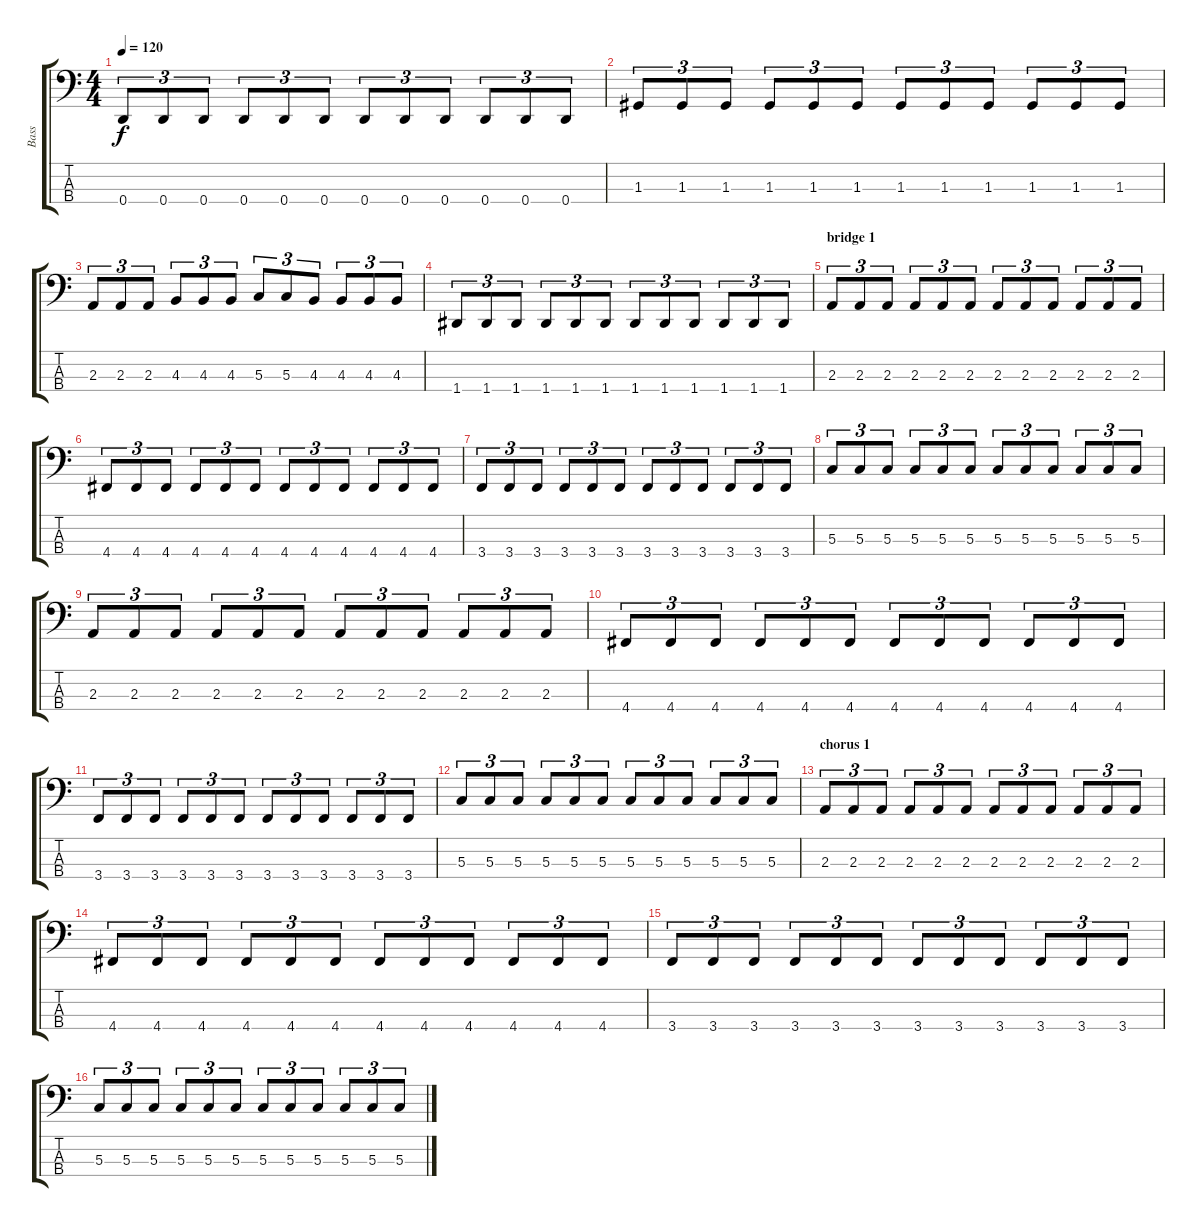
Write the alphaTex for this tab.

\track ("Bass" "Bass") {instrument electricbasspick}
\staff {score tabs}
\tuning (F2 C2 G1 D1) {hide}
\ts (4 4)
\tempo 120
\clef f4
\ks c
0.4.8{tu (3 2) dy f} 0.4.8{tu (3 2)} 0.4.8{tu (3 2)} 0.4.8{tu (3 2)} 0.4.8{tu (3 2)} 0.4.8{tu (3 2)} 0.4.8{tu (3 2)} 0.4.8{tu (3 2)} 0.4.8{tu (3 2)} 0.4.8{tu (3 2)} 0.4.8{tu (3 2)} 0.4.8{tu (3 2)} |
1.3.8{tu (3 2)} 1.3.8{tu (3 2)} 1.3.8{tu (3 2)} 1.3.8{tu (3 2)} 1.3.8{tu (3 2)} 1.3.8{tu (3 2)} 1.3.8{tu (3 2)} 1.3.8{tu (3 2)} 1.3.8{tu (3 2)} 1.3.8{tu (3 2)} 1.3.8{tu (3 2)} 1.3.8{tu (3 2)} |
2.3.8{tu (3 2)} 2.3.8{tu (3 2)} 2.3.8{tu (3 2)} 4.3.8{tu (3 2)} 4.3.8{tu (3 2)} 4.3.8{tu (3 2)} 5.3.8{tu (3 2)} 5.3.8{tu (3 2)} 4.3.8{tu (3 2)} 4.3.8{tu (3 2)} 4.3.8{tu (3 2)} 4.3.8{tu (3 2)} |
1.4.8{tu (3 2)} 1.4.8{tu (3 2)} 1.4.8{tu (3 2)} 1.4.8{tu (3 2)} 1.4.8{tu (3 2)} 1.4.8{tu (3 2)} 1.4.8{tu (3 2)} 1.4.8{tu (3 2)} 1.4.8{tu (3 2)} 1.4.8{tu (3 2)} 1.4.8{tu (3 2)} 1.4.8{tu (3 2)} |
\section ("" "bridge 1")
2.3.8{tu (3 2)} 2.3.8{tu (3 2)} 2.3.8{tu (3 2)} 2.3.8{tu (3 2)} 2.3.8{tu (3 2)} 2.3.8{tu (3 2)} 2.3.8{tu (3 2)} 2.3.8{tu (3 2)} 2.3.8{tu (3 2)} 2.3.8{tu (3 2)} 2.3.8{tu (3 2)} 2.3.8{tu (3 2)} |
4.4.8{tu (3 2)} 4.4.8{tu (3 2)} 4.4.8{tu (3 2)} 4.4.8{tu (3 2)} 4.4.8{tu (3 2)} 4.4.8{tu (3 2)} 4.4.8{tu (3 2)} 4.4.8{tu (3 2)} 4.4.8{tu (3 2)} 4.4.8{tu (3 2)} 4.4.8{tu (3 2)} 4.4.8{tu (3 2)} |
3.4.8{tu (3 2)} 3.4.8{tu (3 2)} 3.4.8{tu (3 2)} 3.4.8{tu (3 2)} 3.4.8{tu (3 2)} 3.4.8{tu (3 2)} 3.4.8{tu (3 2)} 3.4.8{tu (3 2)} 3.4.8{tu (3 2)} 3.4.8{tu (3 2)} 3.4.8{tu (3 2)} 3.4.8{tu (3 2)} |
5.3.8{tu (3 2)} 5.3.8{tu (3 2)} 5.3.8{tu (3 2)} 5.3.8{tu (3 2)} 5.3.8{tu (3 2)} 5.3.8{tu (3 2)} 5.3.8{tu (3 2)} 5.3.8{tu (3 2)} 5.3.8{tu (3 2)} 5.3.8{tu (3 2)} 5.3.8{tu (3 2)} 5.3.8{tu (3 2)} |
2.3.8{tu (3 2)} 2.3.8{tu (3 2)} 2.3.8{tu (3 2)} 2.3.8{tu (3 2)} 2.3.8{tu (3 2)} 2.3.8{tu (3 2)} 2.3.8{tu (3 2)} 2.3.8{tu (3 2)} 2.3.8{tu (3 2)} 2.3.8{tu (3 2)} 2.3.8{tu (3 2)} 2.3.8{tu (3 2)} |
4.4.8{tu (3 2)} 4.4.8{tu (3 2)} 4.4.8{tu (3 2)} 4.4.8{tu (3 2)} 4.4.8{tu (3 2)} 4.4.8{tu (3 2)} 4.4.8{tu (3 2)} 4.4.8{tu (3 2)} 4.4.8{tu (3 2)} 4.4.8{tu (3 2)} 4.4.8{tu (3 2)} 4.4.8{tu (3 2)} |
3.4.8{tu (3 2)} 3.4.8{tu (3 2)} 3.4.8{tu (3 2)} 3.4.8{tu (3 2)} 3.4.8{tu (3 2)} 3.4.8{tu (3 2)} 3.4.8{tu (3 2)} 3.4.8{tu (3 2)} 3.4.8{tu (3 2)} 3.4.8{tu (3 2)} 3.4.8{tu (3 2)} 3.4.8{tu (3 2)} |
5.3.8{tu (3 2)} 5.3.8{tu (3 2)} 5.3.8{tu (3 2)} 5.3.8{tu (3 2)} 5.3.8{tu (3 2)} 5.3.8{tu (3 2)} 5.3.8{tu (3 2)} 5.3.8{tu (3 2)} 5.3.8{tu (3 2)} 5.3.8{tu (3 2)} 5.3.8{tu (3 2)} 5.3.8{tu (3 2)} |
\section ("" "chorus 1")
2.3.8{tu (3 2)} 2.3.8{tu (3 2)} 2.3.8{tu (3 2)} 2.3.8{tu (3 2)} 2.3.8{tu (3 2)} 2.3.8{tu (3 2)} 2.3.8{tu (3 2)} 2.3.8{tu (3 2)} 2.3.8{tu (3 2)} 2.3.8{tu (3 2)} 2.3.8{tu (3 2)} 2.3.8{tu (3 2)} |
4.4.8{tu (3 2)} 4.4.8{tu (3 2)} 4.4.8{tu (3 2)} 4.4.8{tu (3 2)} 4.4.8{tu (3 2)} 4.4.8{tu (3 2)} 4.4.8{tu (3 2)} 4.4.8{tu (3 2)} 4.4.8{tu (3 2)} 4.4.8{tu (3 2)} 4.4.8{tu (3 2)} 4.4.8{tu (3 2)} |
3.4.8{tu (3 2)} 3.4.8{tu (3 2)} 3.4.8{tu (3 2)} 3.4.8{tu (3 2)} 3.4.8{tu (3 2)} 3.4.8{tu (3 2)} 3.4.8{tu (3 2)} 3.4.8{tu (3 2)} 3.4.8{tu (3 2)} 3.4.8{tu (3 2)} 3.4.8{tu (3 2)} 3.4.8{tu (3 2)} |
5.3.8{tu (3 2)} 5.3.8{tu (3 2)} 5.3.8{tu (3 2)} 5.3.8{tu (3 2)} 5.3.8{tu (3 2)} 5.3.8{tu (3 2)} 5.3.8{tu (3 2)} 5.3.8{tu (3 2)} 5.3.8{tu (3 2)} 5.3.8{tu (3 2)} 5.3.8{tu (3 2)} 5.3.8{tu (3 2)}
